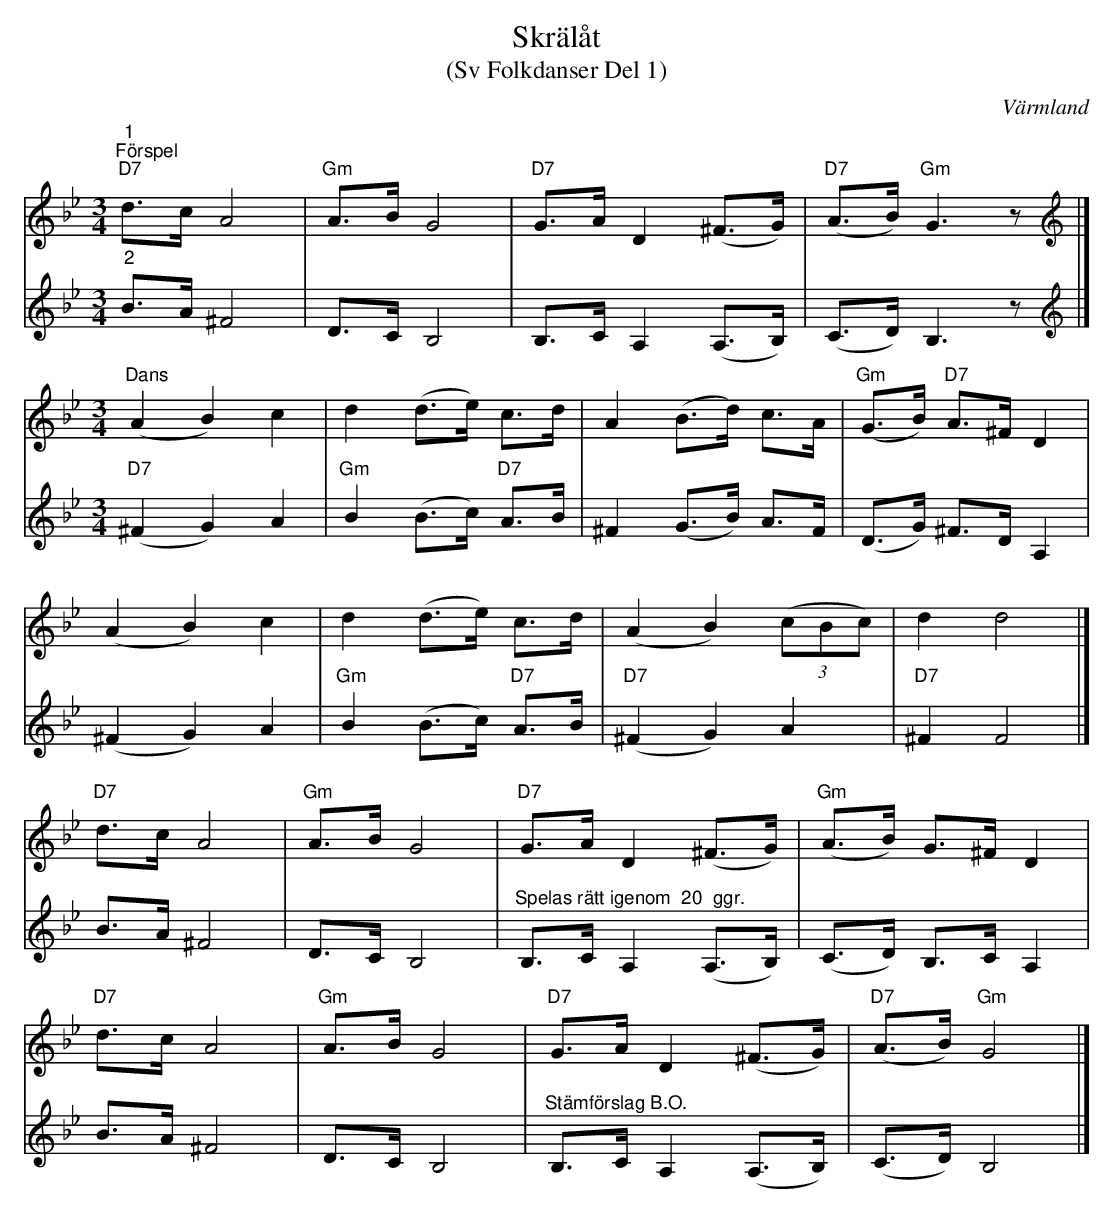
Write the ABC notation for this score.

X:1
T:Skrälåt
T:(Sv Folkdanser Del 1)
O:Värmland
L:1/8
M:3/4
K:Gm
V:1
"^1""^Förspel""D7" d>c A4 |"Gm" A>B G4 |"D7" G>A D2 (^F>G) |"D7" (A>B)"Gm" G3 z |]
[K:Bb][M:3/4][K:treble]"^Dans" (A2 B2) c2 | d2 (d>e) c>d | A2 (B>d) c>A |"Gm" (G>B)"D7" A>^F D2 |
(A2 B2) c2 | d2 (d>e) c>d | (A2 B2) (3(cBc) | d2 d4 |]
"D7" d>c A4 |"Gm" A>B G4 | "D7" G>A D2 (^F>G) |"Gm" (A>B) G>^F D2 |
"D7" d>c A4 |"Gm" A>B G4 |"D7" G>A D2 (^F>G) | "D7" (A>B)"Gm" G4 |]
V:2
"^2" B>A ^F4 | D>C B,4 | B,>C A,2 (A,>B,) | (C>D) B,3 z |]
[K:Bb][M:3/4][K:treble]"D7" (^F2 G2) A2 |"Gm" B2 (B>c)"D7" A>B | ^F2 (G>B) A>F | (D>G) ^F>D A,2 |
(^F2 G2) A2 |"Gm" B2 (B>c)"D7" A>B |"D7" (^F2 G2) A2 |"D7" ^F2 F4 |]
B>A ^F4 | D>C B,4 | "^Spelas rätt igenom  20  ggr." B,>C A,2 (A,>B,) | (C>D) B,>C A,2 |
B>A ^F4 | D>C B,4 | "^Stämförslag B.O." B,>C A,2 (A,>B,) | (C>D) B,4 |]
